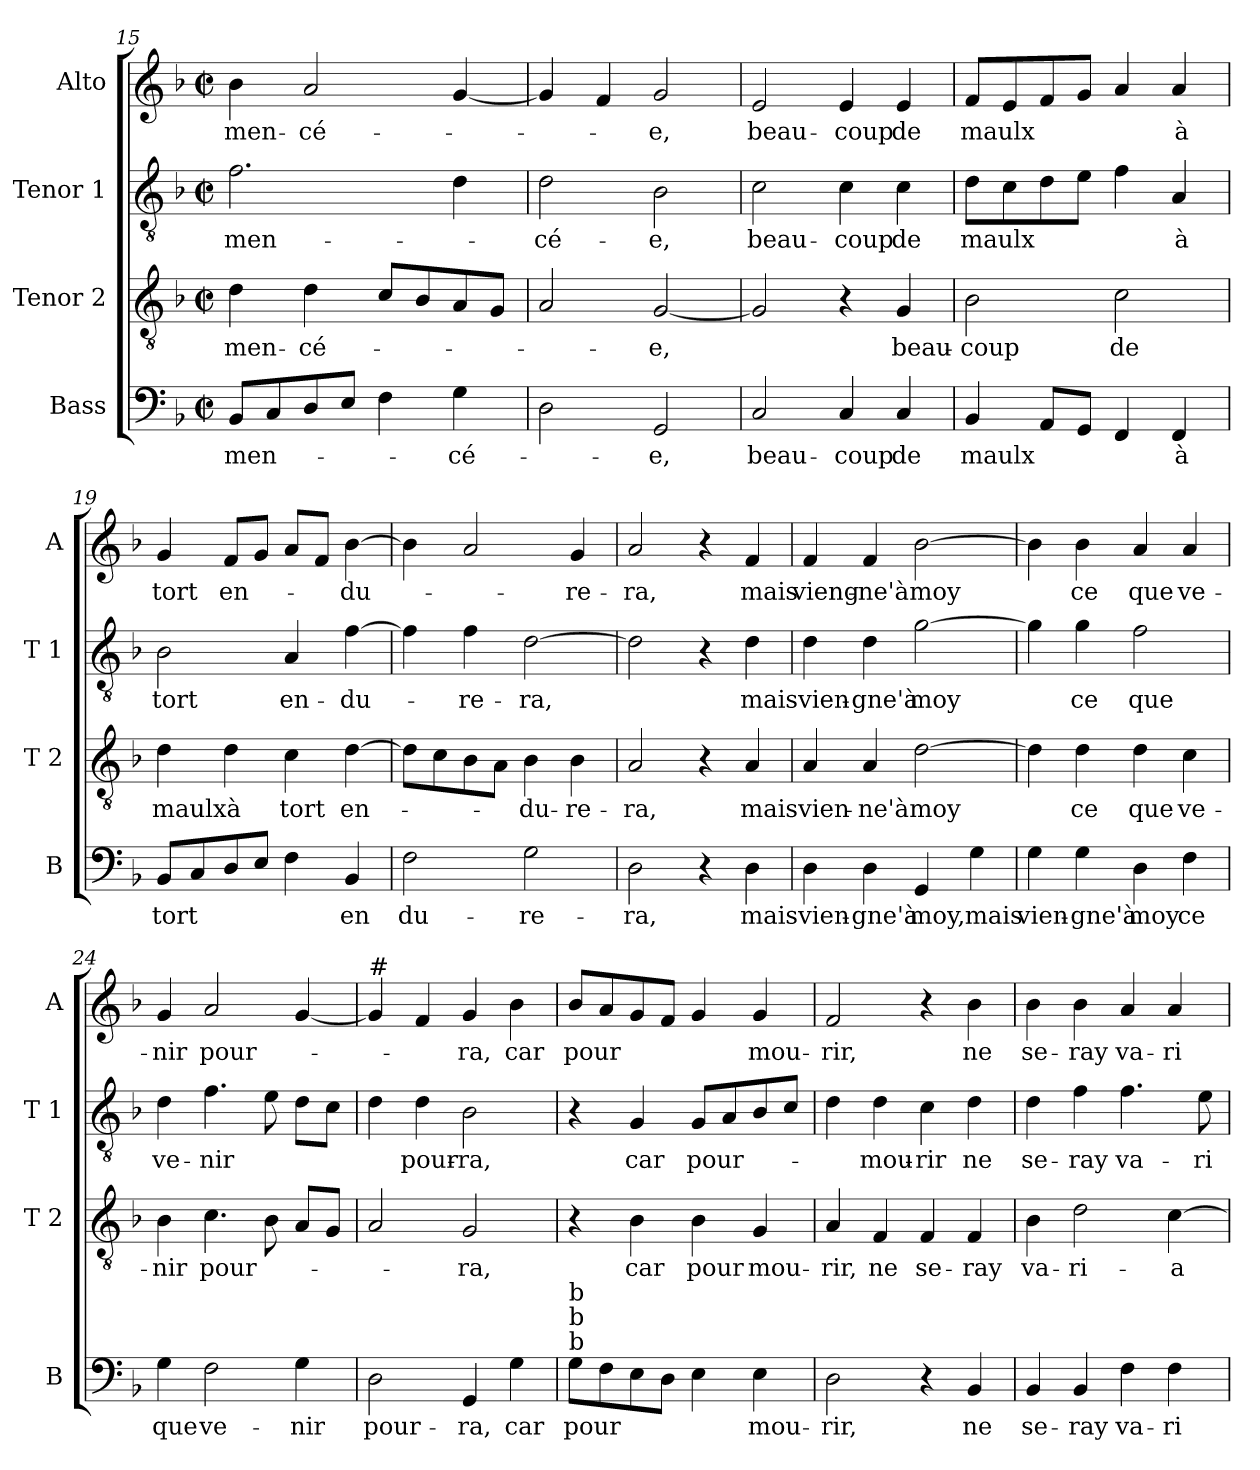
**kern	**text	**kern	**text	**kern	**text	**kern	**text
*part4	*part4	*part3	*part3	*part2	*part2	*part1	*part1
*staff4	*staff4	*staff3	*staff3	*staff2	*staff2	*staff1	*staff1
*I"Bass	*	*I"Tenor 2	*	*I"Tenor 1	*	*I"Alto	*
*I'B	*	*I'T 2	*	*I'T 1	*	*I'A	*
*clefF4	*	*clefGv2	*	*clefGv2	*	*clefG2	*
*k[b-]	*	*k[b-]	*	*k[b-]	*	*k[b-]	*
*F:	*	*F:	*	*F:	*	*F:	*
*M2/2	*	*M2/2	*	*M2/2	*	*M2/2	*
*met(c|)	*	*met(c|)	*	*met(c|)	*	*met(c|)	*
=15	=15	=15	=15	=15	=15	=15	=15
!	!LO:LY:b	!	!LO:LY:b	!	!LO:LY:b	!	!LO:LY:b
8BB-/L	-men-	4d\	-men-	2.f\	-men-	4b-\	-men-
8C/	.	.	.	.	.	.	.
!	!	!	!LO:LY:b	!	!	!	!LO:LY:b
8D/	.	4d\	-cé-	.	.	2a/	-cé-
8E/J	.	.	.	.	.	.	.
4F\	.	8c/L	.	.	.	.	.
.	.	8B-/	.	.	.	.	.
!	!LO:LY:b	!	!	!	!	!	!
4G\	-cé-	8A/	.	4d\	.	[4g/	.
.	.	8G/J	.	.	.	.	.
=16	=16	=16	=16	=16	=16	=16	=16
!	!	!	!	!	!LO:LY:b	!	!
2D\	.	2A/	.	2d\	-cé-	4g/]	.
.	.	.	.	.	.	4f/	.
!	!LO:LY:b	!	!LO:LY:b	!	!LO:LY:b	!	!LO:LY:b
2GG/	-e,	[2G/	-e,	2B-\	-e,	2g/	-e,
!!LO:LB:g=z
=17	=17	=17	=17	=17	=17	=17	=17
!	!LO:LY:b	!	!	!	!LO:LY:b	!	!LO:LY:b
2C/	beau-	2G/]	.	2c\	beau-	2e/	beau-
!	!LO:LY:b	!	!	!	!LO:LY:b	!	!LO:LY:b
4C/	-coup	4r	.	4c\	-coup	4e/	-coup
!	!LO:LY:b	!	!LO:LY:b	!	!LO:LY:b	!	!LO:LY:b
4C/	de	4G/	beau-	4c\	de	4e/	de
=18	=18	=18	=18	=18	=18	=18	=18
!	!LO:LY:b	!	!LO:LY:b	!	!LO:LY:b	!	!LO:LY:b
4BB-/	maulx	2B-\	-coup	8d\L	maulx	8f/L	maulx
.	.	.	.	8c\	.	8e/	.
8AA/L	.	.	.	8d\	.	8f/	.
8GG/J	.	.	.	8e\J	.	8g/J	.
!	!	!	!LO:LY:b	!	!	!	!
4FF/	.	2c\	de	4f\	.	4a/	.
!	!LO:LY:b	!	!	!	!LO:LY:b	!	!LO:LY:b
4FF/	à	.	.	4A/	à	4a/	à
=19	=19	=19	=19	=19	=19	=19	=19
!	!LO:LY:b	!	!LO:LY:b	!	!LO:LY:b	!	!LO:LY:b
8BB-/L	tort	4d\	maulx	2B-\	tort	4g/	tort
8C/	.	.	.	.	.	.	.
!	!	!	!LO:LY:b	!	!	!	!LO:LY:b
8D/	.	4d\	à	.	.	8f/L	en-
8E/J	.	.	.	.	.	8g/J	.
!	!	!	!LO:LY:b	!	!LO:LY:b	!	!
4F\	.	4c\	tort	4A/	en-	8a/L	.
.	.	.	.	.	.	8f/J	.
!	!LO:LY:b	!	!LO:LY:b	!	!LO:LY:b	!	!LO:LY:b
4BB-/	en	[4d\	en-	[4f\	-du-	[4b-\	-du-
=20	=20	=20	=20	=20	=20	=20	=20
!	!LO:LY:b	!	!	!	!	!	!
2F\	du-	8d\L]	.	4f\]	.	4b-\]	.
.	.	8c\	.	.	.	.	.
!	!	!	!	!	!LO:LY:b	!	!
.	.	8B-\	.	4f\	-re-	2a/	.
.	.	8A\J	.	.	.	.	.
!	!LO:LY:b	!	!LO:LY:b	!	!LO:LY:b	!	!
2G\	-re-	4B-\	-du-	[2d\	-ra,	.	.
!	!	!	!LO:LY:b	!	!	!	!LO:LY:b
.	.	4B-\	-re-	.	.	4g/	-re-
=21	=21	=21	=21	=21	=21	=21	=21
!	!LO:LY:b	!	!LO:LY:b	!	!	!	!LO:LY:b
2D\	-ra,	2A/	-ra,	2d\]	.	2a/	-ra,
4r	.	4r	.	4r	.	4r	.
!	!LO:LY:b	!	!LO:LY:b	!	!LO:LY:b	!	!LO:LY:b
4D\	mais	4A/	mais	4d\	mais	4f/	mais
!!LO:LB:g=z
=22	=22	=22	=22	=22	=22	=22	=22
!	!LO:LY:b	!	!LO:LY:b	!	!LO:LY:b	!	!LO:LY:b
4D\	vien-	4A/	vien-	4d\	vien-	4f/	vieng-
!	!LO:LY:b	!	!LO:LY:b	!	!LO:LY:b	!	!LO:LY:b
4D\	-gne'à	4A/	-ne'à	4d\	-gne'à	4f/	-ne'à
!	!LO:LY:b	!	!LO:LY:b	!	!LO:LY:b	!	!LO:LY:b
4GG/	moy,	[2d\	moy	[2g\	moy	[2b-\	moy
!	!LO:LY:b	!	!	!	!	!	!
4G\	mais	.	.	.	.	.	.
=23	=23	=23	=23	=23	=23	=23	=23
!	!LO:LY:b	!	!	!	!	!	!
4G\	vien-	4d\]	.	4g\]	.	4b-\]	.
!	!LO:LY:b	!	!LO:LY:b	!	!LO:LY:b	!	!LO:LY:b
4G\	-gne'à	4d\	ce	4g\	ce	4b-\	ce
!	!LO:LY:b	!	!LO:LY:b	!	!LO:LY:b	!	!LO:LY:b
4D\	moy	4d\	que	2f\	que	4a/	que
!	!LO:LY:b	!	!LO:LY:b	!	!	!	!LO:LY:b
4F\	ce	4c\	ve-	.	.	4a/	ve-
=24	=24	=24	=24	=24	=24	=24	=24
!	!LO:LY:b	!	!LO:LY:b	!	!LO:LY:b	!	!LO:LY:b
4G\	que	4B-\	-nir	4d\	ve-	4g/	-nir
!	!LO:LY:b	!	!LO:LY:b	!	!LO:LY:b	!	!LO:LY:b
2F\	ve-	4.c\	pour-	4.f\	-nir	2a/	pour-
.	.	8B-\	.	8e\	.	.	.
!	!LO:LY:b	!	!	!	!	!	!
4G\	-nir	8A/L	.	8d\L	.	[4g/	.
.	.	8G/J	.	8c\J	.	.	.
=25	=25	=25	=25	=25	=25	=25	=25
!	!	!	!	!	!	!LO:TX:a:t=#	!
!	!LO:LY:b	!	!	!	!	!	!
2D\	pour-	2A/	.	4d\	.	4g/]	.
!	!	!	!	!	!LO:LY:b	!	!
.	.	.	.	4d\	pour-	4f/	.
!	!LO:LY:b	!	!LO:LY:b	!	!LO:LY:b	!	!LO:LY:b
4GG/	-ra,	2G/	-ra,	2B-\	-ra,	4g/	-ra,
!	!LO:LY:b	!	!	!	!	!	!LO:LY:b
4G\	car	.	.	.	.	4b-\	car
=26	=26	=26	=26	=26	=26	=26	=26
!LO:TX:a:t=b	!	!	!	!	!	!	!
!LO:TX:a:t=b	!	!	!	!	!	!	!
!LO:TX:a:t=b	!	!	!	!	!	!	!
!	!LO:LY:b	!	!	!	!	!	!LO:LY:b
8G\L	pour	4r	.	4r	.	8b-/L	pour
8F\	.	.	.	.	.	8a/	.
!	!	!	!LO:LY:b	!	!LO:LY:b	!	!
8E\	.	4B-\	car	4G/	car	8g/	.
8D\J	.	.	.	.	.	8f/J	.
!	!	!	!LO:LY:b	!	!LO:LY:b	!	!
4E\	.	4B-\	pour	8G/L	pour-	4g/	.
.	.	.	.	8A/	.	.	.
!	!LO:LY:b	!	!LO:LY:b	!	!	!	!LO:LY:b
4E\	mou-	4G/	mou-	8B-/	.	4g/	mou-
.	.	.	.	8c/J	.	.	.
!!LO:PB:g=z
=27	=27	=27	=27	=27	=27	=27	=27
!	!LO:LY:b	!	!LO:LY:b	!	!	!	!LO:LY:b
2D\	-rir,	4A/	-rir,	4d\	.	2f/	-rir,
!	!	!	!LO:LY:b	!	!LO:LY:b	!	!
.	.	4F/	ne	4d\	-mou-	.	.
!	!	!	!LO:LY:b	!	!LO:LY:b	!	!
4r	.	4F/	se-	4c\	-rir	4r	.
!	!LO:LY:b	!	!LO:LY:b	!	!LO:LY:b	!	!LO:LY:b
4BB-/	ne	4F/	-ray	4d\	ne	4b-\	ne
=28	=28	=28	=28	=28	=28	=28	=28
!	!LO:LY:b	!	!LO:LY:b	!	!LO:LY:b	!	!LO:LY:b
4BB-/	se-	4B-\	va-	4d\	se-	4b-\	se-
!	!LO:LY:b	!	!LO:LY:b	!	!LO:LY:b	!	!LO:LY:b
4BB-/	-ray	2d\	-ri-	4f\	-ray	4b-\	-ray
!	!LO:LY:b	!	!	!	!LO:LY:b	!	!LO:LY:b
4F\	va-	.	.	4.f\	va-	4a/	va-
!	!LO:LY:b	!	!LO:LY:b	!	!	!	!LO:LY:b
4F\	-ri-	[4c\	-a-	.	.	4a/	-ri-
!	!	!	!	!	!LO:LY:b	!	!
.	.	.	.	8e\	-ri-	.	.
=	=	=	=	=	=	=	=
*-	*-	*-	*-	*-	*-	*-	*-
